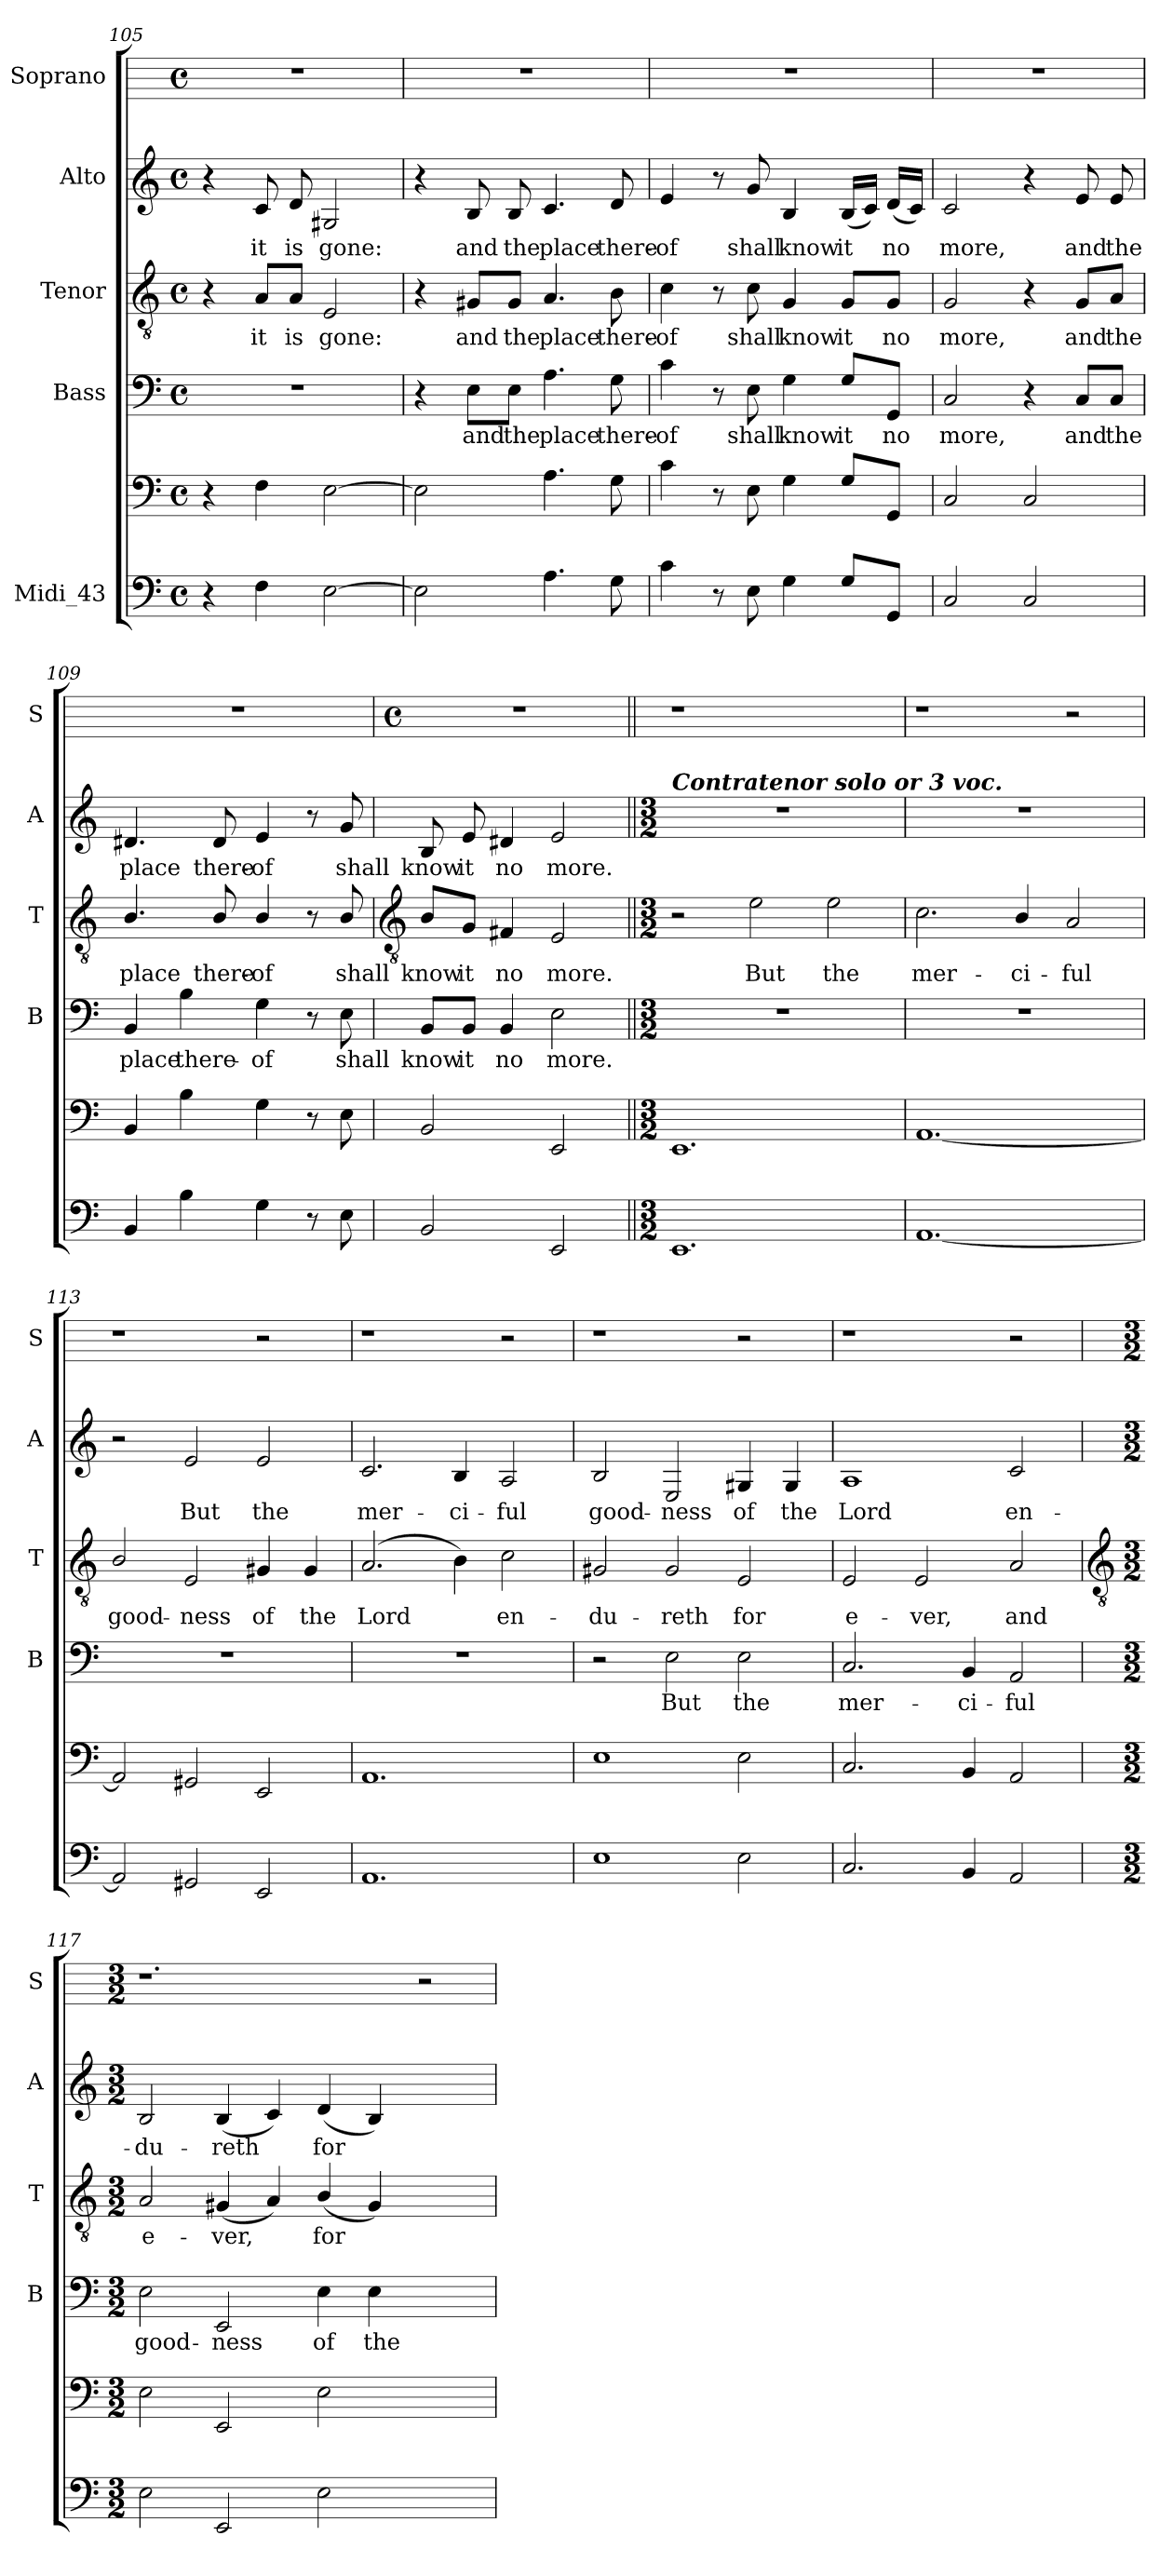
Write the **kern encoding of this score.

**kern	**kern	**kern	**text	**kern	**text	**kern	**text	**kern
*part5	*part5	*part4	*part4	*part3	*part3	*part2	*part2	*part1
*staff6	*staff5	*staff4	*staff4	*staff3	*staff3	*staff2	*staff2	*staff1
*I"Midi_43	*	*I"Bass	*	*I"Tenor	*	*I"Alto	*	*I"Soprano
*	*	*I'B	*	*I'T	*	*I'A	*	*I'S
!!LO:LB:g=z
*clefF4	*clefF4	*clefF4	*	*clefGv2	*	*clefG2	*	*
*k[]	*k[]	*k[]	*	*k[]	*	*k[]	*	*
*C:	*C:	*C:	*	*C:	*	*C:	*	*
*M4/4	*M4/4	*M4/4	*	*M4/4	*	*M4/4	*	*M4/4
*met(c)	*met(c)	*met(c)	*	*met(c)	*	*met(c)	*	*met(c)
=105	=105	=105	=105	=105	=105	=105	=105	=105
4r	4r	1r	.	4r	.	4r	.	1r
!	!	!	!	!	!LO:LY:b	!	!LO:LY:b	!
4F	4F	.	.	8A/L	it	8c	it	.
!	!	!	!	!	!LO:LY:b	!	!LO:LY:b	!
.	.	.	.	8A/J	is	8d	is	.
!	!	!	!	!	!LO:LY:b	!	!LO:LY:b	!
[2E	[2E	.	.	2E	gone:	2G#X	gone:	.
=106	=106	=106	=106	=106	=106	=106	=106	=106
2E]	2E]	4r	.	4r	.	4r	.	1r
!	!	!	!LO:LY:b	!	!LO:LY:b	!	!LO:LY:b	!
.	.	8E\L	and	8G#X/L	and	8B	and	.
!	!	!	!LO:LY:b	!	!LO:LY:b	!	!LO:LY:b	!
.	.	8E\J	the	8G#/J	the	8B	the	.
!	!	!	!LO:LY:b	!	!LO:LY:b	!	!LO:LY:b	!
4.A	4.A	4.A	place	4.A	place	4.c	place	.
!	!	!	!LO:LY:b	!	!LO:LY:b	!	!LO:LY:b	!
8G	8G	8G	there-	8B	there-	8d	there-	.
=107	=107	=107	=107	=107	=107	=107	=107	=107
!	!	!	!LO:LY:b	!	!LO:LY:b	!	!LO:LY:b	!
4c	4c	4c	-of	4c	-of	4e	-of	1r
8r	8r	8r	.	8r	.	8r	.	.
!	!	!	!LO:LY:b	!	!LO:LY:b	!	!LO:LY:b	!
8E	8E	8E	shall	8c	shall	8g	shall	.
!	!	!	!LO:LY:b	!	!LO:LY:b	!	!LO:LY:b	!
4G	4G	4G	know	4G	know	4B	know	.
!	!	!	!LO:LY:b	!	!LO:LY:b	!	!LO:LY:b	!
8GL	8GL	8G/L	it	8G/L	it	(<16BLL	it	.
.	.	.	.	.	.	16cJJ)	.	.
!	!	!	!LO:LY:b	!	!LO:LY:b	!	!LO:LY:b	!
8GGJ	8GGJ	8GG/J	no	8G/J	no	(<16dLL	no	.
.	.	.	.	.	.	16cJJ)	.	.
=108	=108	=108	=108	=108	=108	=108	=108	=108
!	!	!	!LO:LY:b	!	!LO:LY:b	!	!LO:LY:b	!
2C	2C	2C	more,	2G	more,	2c	more,	1r
2C	2C	4r	.	4r	.	4r	.	.
!	!	!	!LO:LY:b	!	!LO:LY:b	!	!LO:LY:b	!
.	.	8C/L	and	8G/L	and	8e	and	.
!	!	!	!LO:LY:b	!	!LO:LY:b	!	!LO:LY:b	!
.	.	8C/J	the	8A/J	the	8e	the	.
=109	=109	=109	=109	=109	=109	=109	=109	=109
!	!	!	!LO:LY:b	!	!LO:LY:b	!	!LO:LY:b	!
4BB	4BB	4BB	place	4.B/	place	4.d#X	place	1r
!	!	!	!LO:LY:b	!	!	!	!	!
4B	4B	4B	there-	.	.	.	.	.
!	!	!	!	!	!LO:LY:b	!	!LO:LY:b	!
.	.	.	.	8B/	there-	8d#	there-	.
!	!	!	!LO:LY:b	!	!LO:LY:b	!	!LO:LY:b	!
4G	4G	4G	-of	4B/	-of	4e	-of	.
8r	8r	8r	.	8r	.	8r	.	.
!	!	!	!LO:LY:b	!	!LO:LY:b	!	!LO:LY:b	!
8E	8E	8E	shall	8B/	shall	8g	shall	.
!!LO:LB:g=z
=110	=110	=110	=110	=110	=110	=110	=110	=110
*	*	*	*	*clefGv2	*	*	*	*
*	*	*	*	*	*	*	*	*M4/4
*	*	*	*	*	*	*	*	*met(c)
!	!	!	!LO:LY:b	!	!LO:LY:b	!	!LO:LY:b	!
2BB	2BB	8BB/L	know	8B/L	know	8B	know	1r
!	!	!	!LO:LY:b	!	!LO:LY:b	!	!LO:LY:b	!
.	.	8BB/J	it	8G/J	it	8e	it	.
!	!	!	!LO:LY:b	!	!LO:LY:b	!	!LO:LY:b	!
.	.	4BB	no	4F#X	no	4d#X	no	.
!	!	!	!LO:LY:b	!	!LO:LY:b	!	!LO:LY:b	!
2EE	2EE	2E	more.	2E	more.	2e	more.	.
=111||	=111||	=111||	=111||	=111||	=111||	=111||	=111||	=111||
*M3/2	*M3/2	*M3/2	*	*M3/2	*	*M3/2	*	*
!	!	!	!	!	!	!LO:TX:a:Bi:t=Contratenor solo or 3 voc.	!	!
!	!	!LO:N:vis=1	!	!	!	!LO:N:vis=1	!	!
1.EE	1.EE	1.r	.	2r	.	1.r	.	1r
!	!	!	!	!	!LO:LY:b	!	!	!
.	.	.	.	2e	But	.	.	.
!	!	!	!	!	!LO:LY:b	!	!	!
.	.	.	.	2e	the	.	.	2ryy
=112	=112	=112	=112	=112	=112	=112	=112	=112
!	!	!LO:N:vis=1	!	!	!LO:LY:b	!LO:N:vis=1	!	!
[1.AA	[1.AA	1.r	.	2.c	mer-	1.r	.	1r
!	!	!	!	!	!LO:LY:b	!	!	!
.	.	.	.	4B/	-ci-	.	.	.
!	!	!	!	!	!LO:LY:b	!	!	!
.	.	.	.	2A	-ful	.	.	2r
=113	=113	=113	=113	=113	=113	=113	=113	=113
!	!	!LO:N:vis=1	!	!	!LO:LY:b	!	!	!
2AA]	2AA]	1.r	.	2B/	good-	2r	.	1r
!	!	!	!	!	!LO:LY:b	!	!LO:LY:b	!
2GG#X	2GG#X	.	.	2E	-ness	2e	But	.
!	!	!	!	!	!LO:LY:b	!	!LO:LY:b	!
2EE	2EE	.	.	4G#X	of	2e	the	2r
!	!	!	!	!	!LO:LY:b	!	!	!
.	.	.	.	4G#	the	.	.	.
=114	=114	=114	=114	=114	=114	=114	=114	=114
!	!	!LO:N:vis=1	!	!	!LO:LY:b	!	!LO:LY:b	!
1.AA	1.AA	1.r	.	(<2.A	Lord	2.c	mer-	1r
!	!	!	!	!	!	!	!LO:LY:b	!
.	.	.	.	4B)	.	4B	-ci-	.
!	!	!	!	!	!LO:LY:b	!	!LO:LY:b	!
.	.	.	.	2c	en-	2A	-ful	2r
=115	=115	=115	=115	=115	=115	=115	=115	=115
!	!	!	!	!	!LO:LY:b	!	!LO:LY:b	!
1E	1E	2r	.	2G#X	-du-	2B	good-	1r
!	!	!	!LO:LY:b	!	!LO:LY:b	!	!LO:LY:b	!
.	.	2E	But	2G#	-reth	2E	-ness	.
!	!	!	!LO:LY:b	!	!LO:LY:b	!	!LO:LY:b	!
2E	2E	2E	the	2E	for	4G#X	of	2r
!	!	!	!	!	!	!	!LO:LY:b	!
.	.	.	.	.	.	4G#	the	.
=116	=116	=116	=116	=116	=116	=116	=116	=116
!	!	!	!LO:LY:b	!	!LO:LY:b	!	!LO:LY:b	!
2.C	2.C	2.C	mer-	2E	e-	1A	Lord	1r
!	!	!	!	!	!LO:LY:b	!	!	!
.	.	.	.	2E	-ver,	.	.	.
!	!	!	!LO:LY:b	!	!	!	!	!
4BB	4BB	4BB	-ci-	.	.	.	.	.
!	!	!	!LO:LY:b	!	!LO:LY:b	!	!LO:LY:b	!
2AA	2AA	2AA	-ful	2A	and	2c	en-	2r
!!LO:LB:g=z
=117	=117	=117	=117	=117	=117	=117	=117	=117
*	*	*	*	*clefGv2	*	*	*	*
*M3/2	*M3/2	*M3/2	*	*M3/2	*	*M3/2	*	*M3/2
!	!	!	!LO:LY:b	!	!LO:LY:b	!	!LO:LY:b	!
2E	2E	2E	good-	2A	e-	2B	-du-	1.r
!	!	!	!LO:LY:b	!	!LO:LY:b	!	!LO:LY:b	!
2EE	2EE	2EE	-ness	(<4G#X	-ver,	(<4B	-reth	.
.	.	.	.	4A)	.	4c)	.	.
!	!	!	!LO:LY:b	!	!LO:LY:b	!	!LO:LY:b	!
2E	2E	4E	of	(<4B/	for	(<4d	for	.
!	!	!	!LO:LY:b	!	!	!	!	!
.	.	4E	the	4G#)	.	4B)	.	.
2ryy	2ryy	2ryy	.	2ryy	.	2ryy	.	2r
=	=	=	=	=	=	=	=	=
*-	*-	*-	*-	*-	*-	*-	*-	*-
